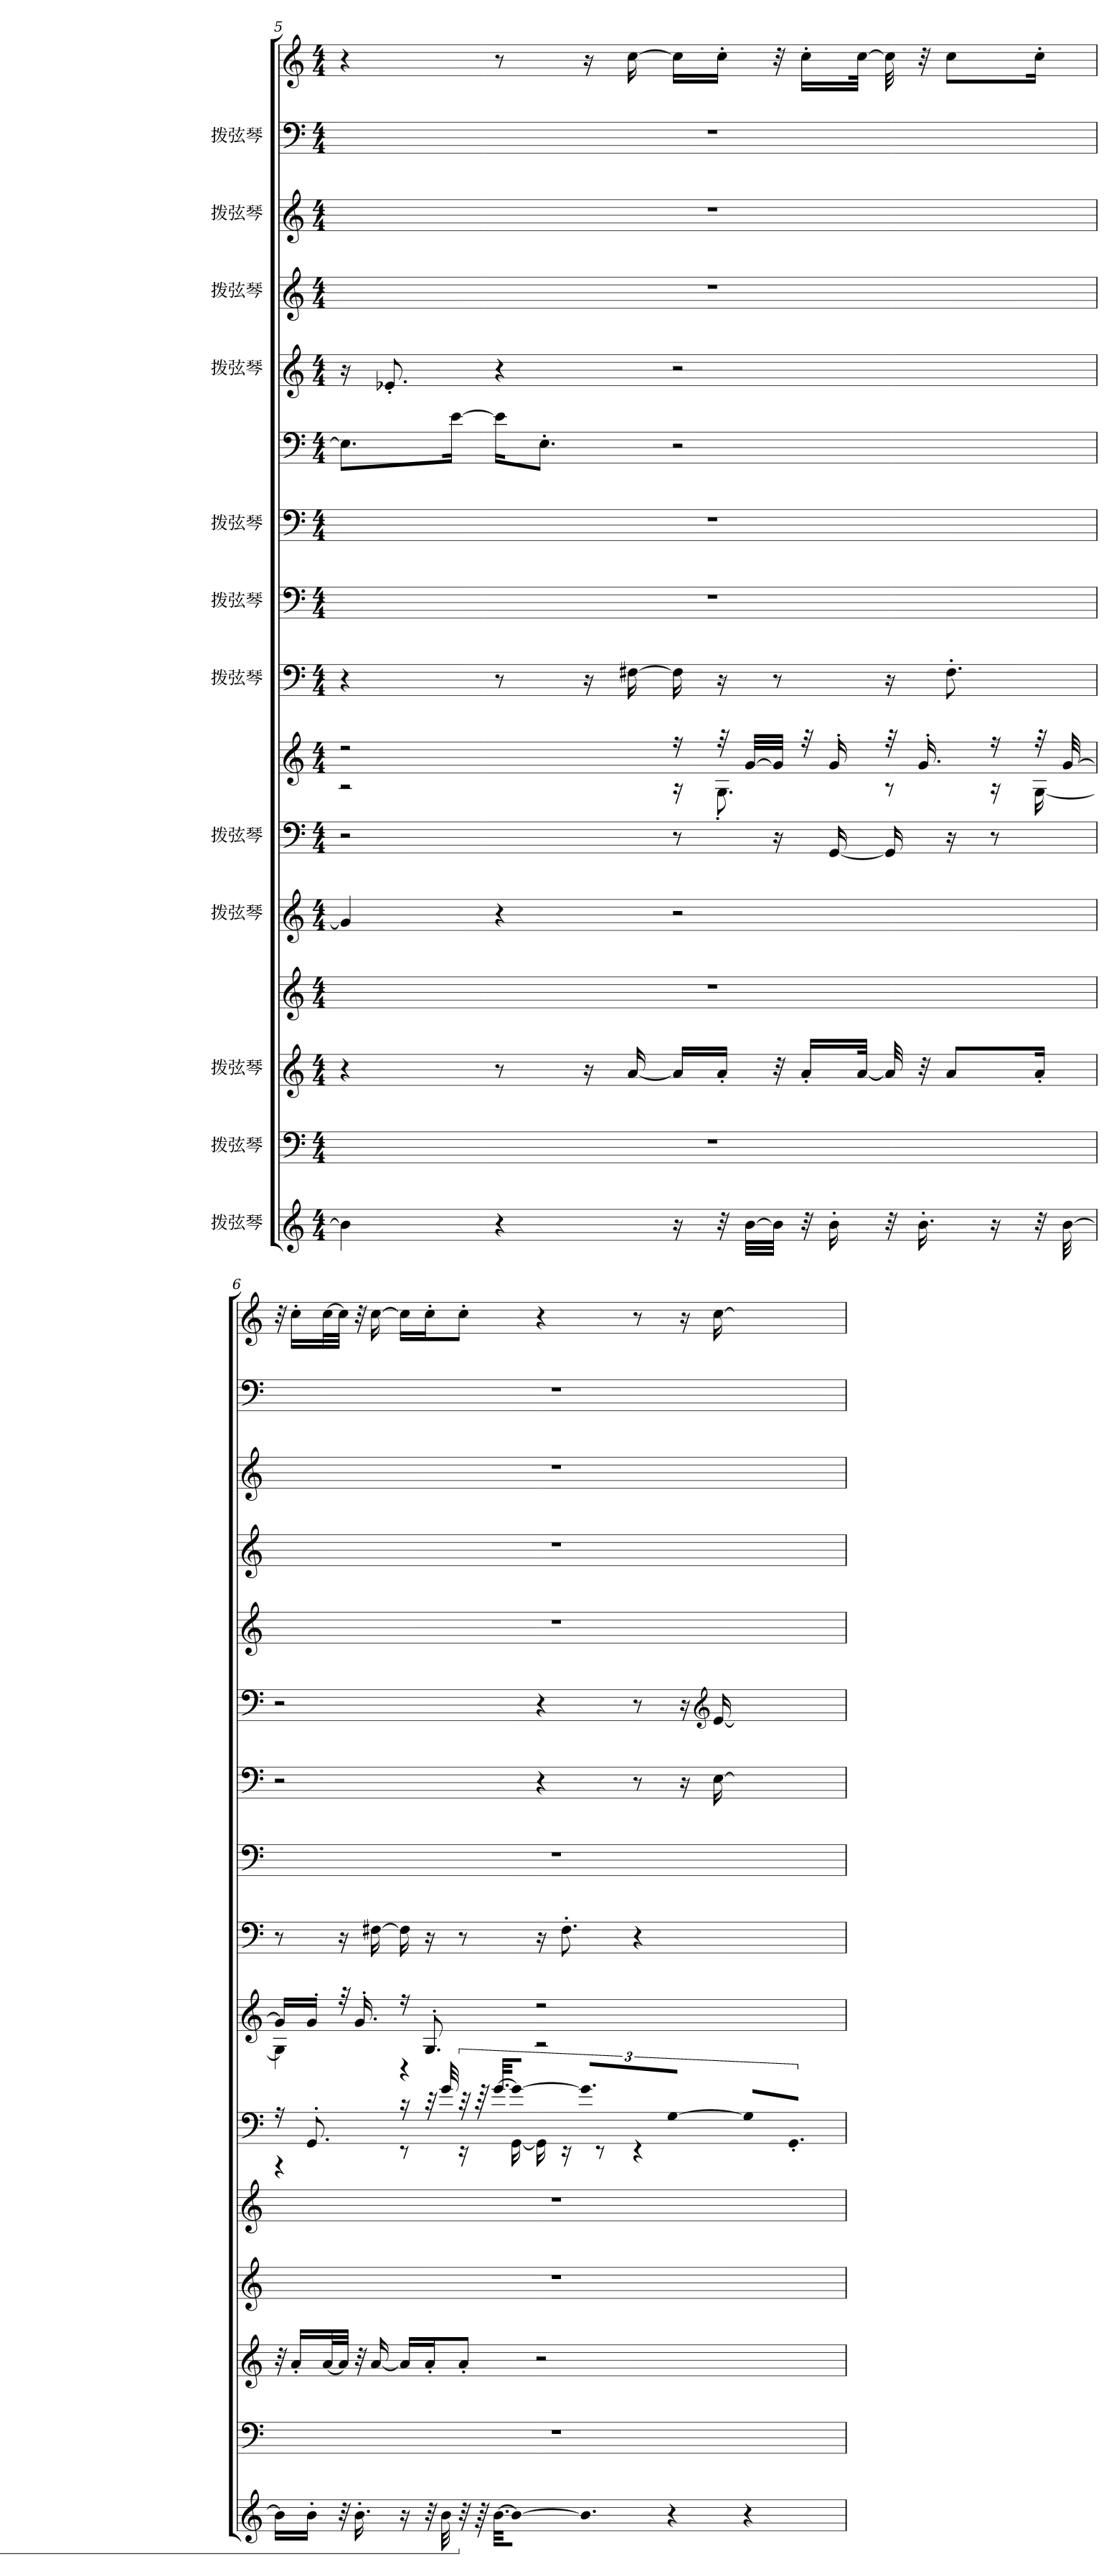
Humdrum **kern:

**kern	**kern	**kern	**kern	**kern	**kern	**kern	**kern	**kern	**kern	**kern	**kern	**kern	**kern	**kern	**kern
*part12	*part11	*part10	*part10	*part9	*part8	*part8	*part7	*part6	*part5	*part5	*part4	*part3	*part2	*part1	*part1
*staff16	*staff15	*staff14	*staff13	*staff12	*staff11	*staff10	*staff9	*staff8	*staff7	*staff6	*staff5	*staff4	*staff3	*staff2	*staff1
*I"拨弦琴	*I"拨弦琴	*I"拨弦琴	*	*I"拨弦琴	*I"拨弦琴	*	*I"拨弦琴	*I"拨弦琴	*I"拨弦琴	*	*I"拨弦琴	*I"拨弦琴	*I"拨弦琴	*I"拨弦琴	*
!!LO:PB:g=z
*clefG2	*clefF4	*clefG2	*clefG2	*clefG2	*clefF4	*clefG2	*clefF4	*clefF4	*clefF4	*clefF4	*clefG2	*clefG2	*clefG2	*clefF4	*clefG2
*k[]	*k[]	*k[]	*k[]	*k[]	*k[]	*k[]	*k[]	*k[]	*k[]	*k[]	*k[]	*k[]	*k[]	*k[]	*k[]
*M4/4	*M4/4	*M4/4	*M4/4	*M4/4	*M4/4	*M4/4	*M4/4	*M4/4	*M4/4	*M4/4	*M4/4	*M4/4	*M4/4	*M4/4	*M4/4
=5	=5	=5	=5	=5	=5	=5	=5	=5	=5	=5	=5	=5	=5	=5	=5
*	*	*	*	*	*	*^	*	*	*	*	*	*	*	*	*
4b\]	1r	4r	1r	4g#/]	2r	2r	2r	4r	1r	1r	8.E\L]	16r	1r	1r	1r	4r
.	.	.	.	.	.	.	.	.	.	.	.	8.e-X'/	.	.	.	.
.	.	.	.	.	.	.	.	.	.	.	[16e\Jk	.	.	.	.	.
4r	.	8r	.	4r	.	.	.	8r	.	.	16e\KL]	4r	.	.	.	8r
.	.	.	.	.	.	.	.	.	.	.	8.E'\J	.	.	.	.	.
.	.	16r	.	.	.	.	.	16r	.	.	.	.	.	.	.	16r
.	.	[16a/	.	.	.	.	.	[16F#X\	.	.	.	.	.	.	.	[16cc\
16r	.	16a/LL]	.	2r	8r	16r	16r	16F#\]	.	.	2r	2r	.	.	.	16cc\LL]
32r	.	16a'/JJ	.	.	.	32r	8.G'\	16r	.	.	.	.	.	.	.	16cc'\JJ
[32b\LLL	.	.	.	.	.	[32g/LLL	.	.	.	.	.	.	.	.	.	.
32b\JJJ]	.	32r	.	.	16r	32g/JJJ]	.	8r	.	.	.	.	.	.	.	32r
32r	.	16a'/LL	.	.	.	32r	.	.	.	.	.	.	.	.	.	16cc'\LL
16b'\	.	.	.	.	[16GG/	16g'/	.	.	.	.	.	.	.	.	.	.
.	.	[32a/JJk	.	.	.	.	.	.	.	.	.	.	.	.	.	[32cc\JJk
32r	.	32a/]	.	.	16GG/]	32r	8r	16r	.	.	.	.	.	.	.	32cc\]
16.b'\	.	32r	.	.	.	16.g'/	.	.	.	.	.	.	.	.	.	32r
.	.	8a/L	.	.	16r	.	.	8.F#'\	.	.	.	.	.	.	.	8cc\L
16r	.	.	.	.	8r	16r	16r	.	.	.	.	.	.	.	.	.
32r	.	16a'/Jk	.	.	.	32r	[16G\	.	.	.	.	.	.	.	.	16cc'\Jk
[32b\	.	.	.	.	.	[32g/	.	.	.	.	.	.	.	.	.	.
!!LO:PB:g=z
=6	=6	=6	=6	=6	=6	=6	=6	=6	=6	=6	=6	=6	=6	=6	=6	=6
*	*	*	*	*	*^	*	*	*	*	*	*	*	*	*	*	*
16b\LL]	1r	32r	1r	1r	16r	4r	16g/LL]	4G\]	8r	1r	2r	2r	1r	1r	1r	1r	32r
.	.	16a'/LL	.	.	.	.	.	.	.	.	.	.	.	.	.	.	16cc'\LL
16b'\JJ	.	.	.	.	8.GG'/	.	16g'/JJ	.	.	.	.	.	.	.	.	.	.
.	.	[32a/L	.	.	.	.	.	.	.	.	.	.	.	.	.	.	[32cc\L
32r	.	32a/JJJ]	.	.	.	.	32r	.	16r	.	.	.	.	.	.	.	32cc\JJJ]
16.b'\	.	32r	.	.	.	.	16.g'/	.	.	.	.	.	.	.	.	.	32r
.	.	[16a/	.	.	.	.	.	.	[16F#X\	.	.	.	.	.	.	.	[16cc\
16r	.	16a/LL]	.	.	16r	8r	16r	4r	16F#\]	.	.	.	.	.	.	.	16cc\LL]
32r	.	16a'/J	.	.	32r	.	8.G'/	.	16r	.	.	.	.	.	.	.	16cc'\J
32b\	.	.	.	.	32g/	.	.	.	.	.	.	.	.	.	.	.	.
48r	.	8a'/J	.	.	48r	16r	.	.	8r	.	.	.	.	.	.	.	8cc'\J
96r	.	.	.	.	96r	.	.	.	.	.	.	.	.	.	.	.	.
[48.b\KLL	.	.	.	.	[48.g/KLL	.	.	.	.	.	.	.	.	.	.	.	.
16b\JJ_	.	.	.	.	16g/JJ_	[16GG\	.	.	.	.	.	.	.	.	.	.	.
8.b\]	.	2r	.	.	8.g/L]	16GG\]	2r	2r	16r	.	4r	4r	.	.	.	.	4r
.	.	.	.	.	.	16r	.	.	8.F#'\	.	.	.	.	.	.	.	.
.	.	.	.	.	.	8r	.	.	.	.	.	.	.	.	.	.	.
16r	.	.	.	.	[16G/Jk	.	.	.	.	.	.	.	.	.	.	.	.
4r	.	.	.	.	16G/KL]	4r	.	.	4r	.	8r	8r	.	.	.	.	8r
.	.	.	.	.	8.GG'/J	.	.	.	.	.	.	.	.	.	.	.	.
.	.	.	.	.	.	.	.	.	.	.	16r	16r	.	.	.	.	16r
*	*	*	*	*	*	*	*	*	*	*	*	*clefG2	*	*	*	*	*
.	.	.	.	.	.	.	.	.	.	.	[16E\	[16e/	.	.	.	.	[16cc\
*	*	*	*	*	*v	*v	*	*	*	*	*	*	*	*	*	*	*
*	*	*	*	*	*	*v	*v	*	*	*	*	*	*	*	*	*
=	=	=	=	=	=	=	=	=	=	=	=	=	=	=	=
*-	*-	*-	*-	*-	*-	*-	*-	*-	*-	*-	*-	*-	*-	*-	*-
